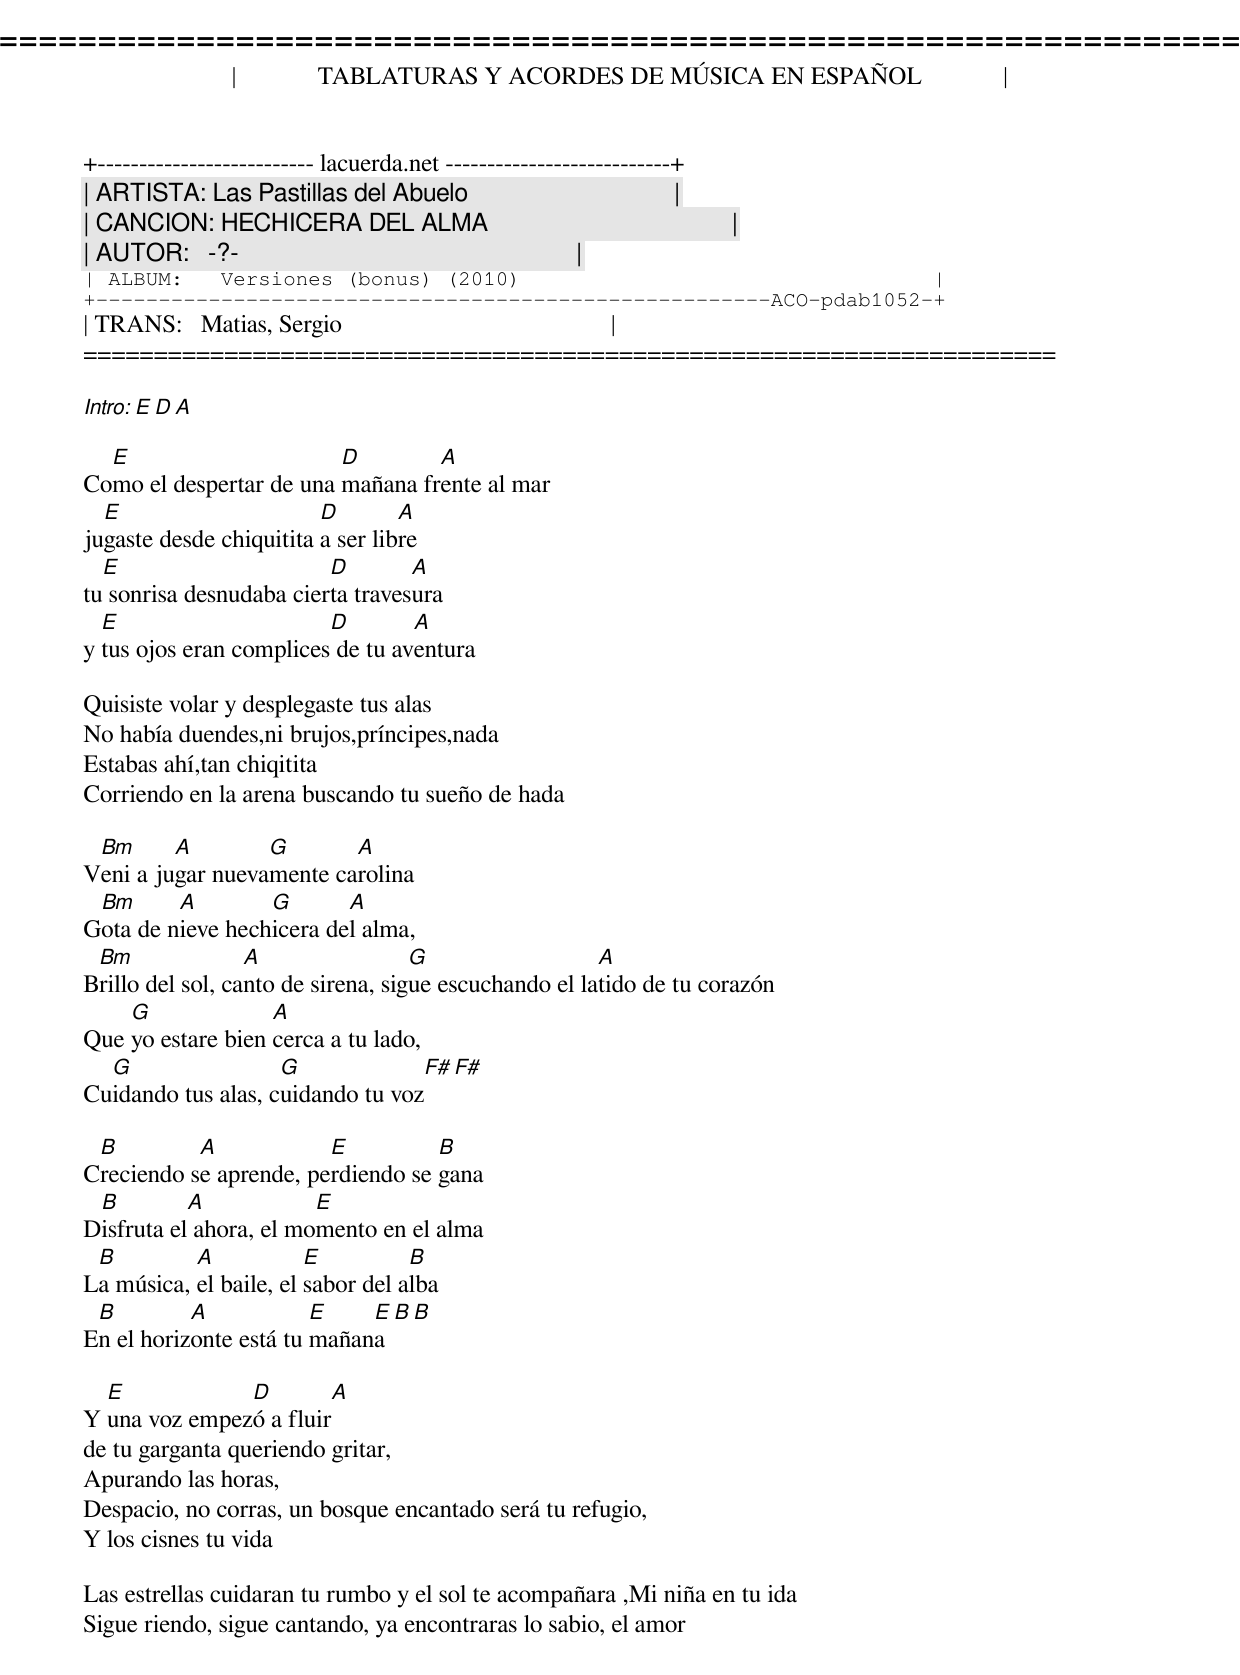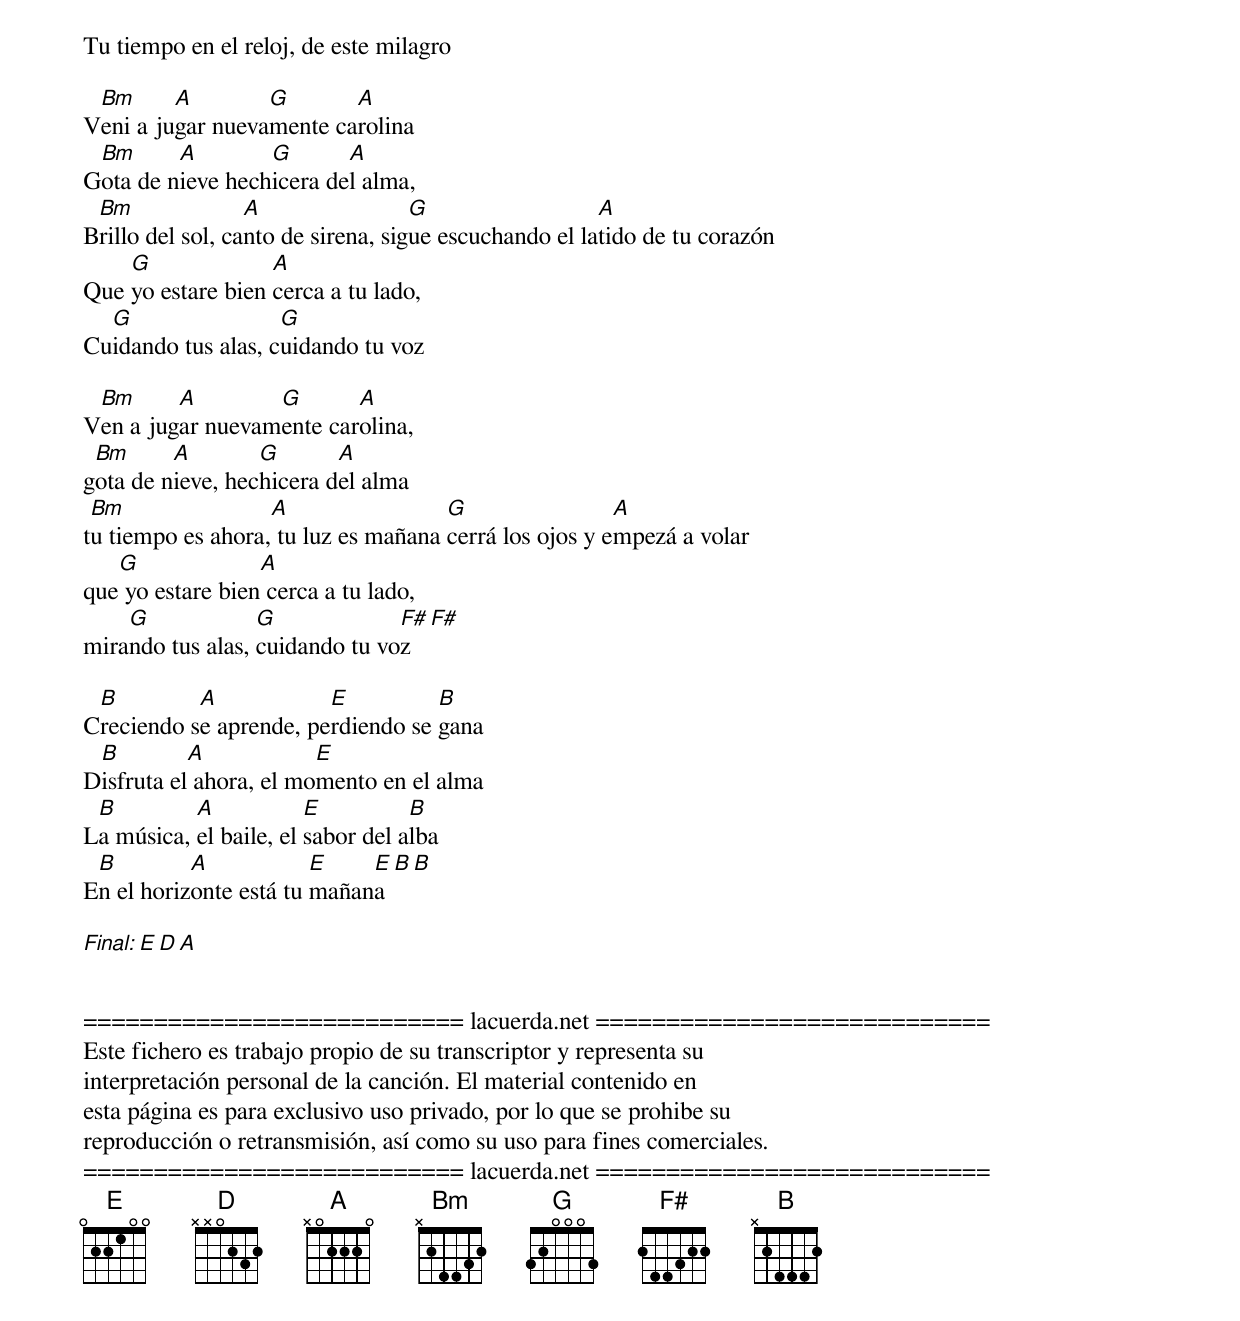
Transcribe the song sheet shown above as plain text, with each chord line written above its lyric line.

=====================================================================
|             TABLATURAS Y ACORDES DE MÚSICA EN ESPAÑOL             |
+-------------------------- lacuerda.net ---------------------------+
| ARTISTA: Las Pastillas del Abuelo                                 |
| CANCION: HECHICERA DEL ALMA                                       |
| AUTOR:   -?-                                                      |
| ALBUM:   Versiones (bonus) (2010)                                 |
+------------------------------------------------------ACO-pdab1052-+
| TRANS:   Matias, Sergio                                           |
=====================================================================

Intro: E D A

  E                      D        A
Como el despertar de una mañana frente al mar
  E                      D        A
jugaste desde chiquitita a ser libre
  E                      D        A
tu sonrisa desnudaba cierta travesura
  E                      D        A
y tus ojos eran complices de tu aventura

Quisiste volar y desplegaste tus alas
No había duendes,ni brujos,príncipes,nada
Estabas ahí,tan chiqitita
Corriendo en la arena buscando tu sueño de hada

 Bm      A        G       A
Veni a jugar nuevamente carolina
 Bm      A        G       A
Gota de nieve hechicera del alma,
 Bm               A                 G                  A
Brillo del sol, canto de sirena, sigue escuchando el latido de tu corazón
    G              A
Que yo estare bien cerca a tu lado,
  G                 G                 F#   F#
Cuidando tus alas, cuidando tu voz

 B         A            E          B
Creciendo se aprende, perdiendo se gana
 B         A            E
Disfruta el ahora, el momento en el alma
 B         A            E          B
La música, el baile, el sabor del alba
 B         A            E    E   B  B
En el horizonte está tu mañana

  E            D        A
Y una voz empezó a fluir
de tu garganta queriendo gritar,
Apurando las horas,
Despacio, no corras, un bosque encantado será tu refugio,
Y los cisnes tu vida

Las estrellas cuidaran tu rumbo y el sol te acompañara ,Mi niña en tu ida
Sigue riendo, sigue cantando, ya encontraras lo sabio, el amor
Tu tiempo en el reloj, de este milagro

 Bm      A        G       A
Veni a jugar nuevamente carolina
 Bm      A        G       A
Gota de nieve hechicera del alma,
 Bm               A                 G                  A
Brillo del sol, canto de sirena, sigue escuchando el latido de tu corazón
    G              A
Que yo estare bien cerca a tu lado,
  G                 G
Cuidando tus alas, cuidando tu voz

 Bm      A        G       A
Ven a jugar nuevamente carolina,
 Bm      A        G       A
gota de nieve, hechicera del alma
 Bm                A                 G                 A
tu tiempo es ahora, tu luz es mañana cerrá los ojos y empezá a volar
   G              A
que yo estare bien cerca a tu lado,
    G             G             F#    F#
mirando tus alas, cuidando tu voz

 B         A            E          B
Creciendo se aprende, perdiendo se gana
 B         A            E
Disfruta el ahora, el momento en el alma
 B         A            E          B
La música, el baile, el sabor del alba
 B         A            E    E   B  B
En el horizonte está tu mañana

Final: E D A


=========================== lacuerda.net ============================
Este fichero es trabajo propio de su transcriptor y representa su
interpretación personal de la canción. El material contenido en
esta página es para exclusivo uso privado, por lo que se prohibe su
reproducción o retransmisión, así como su uso para fines comerciales.
=========================== lacuerda.net ============================
